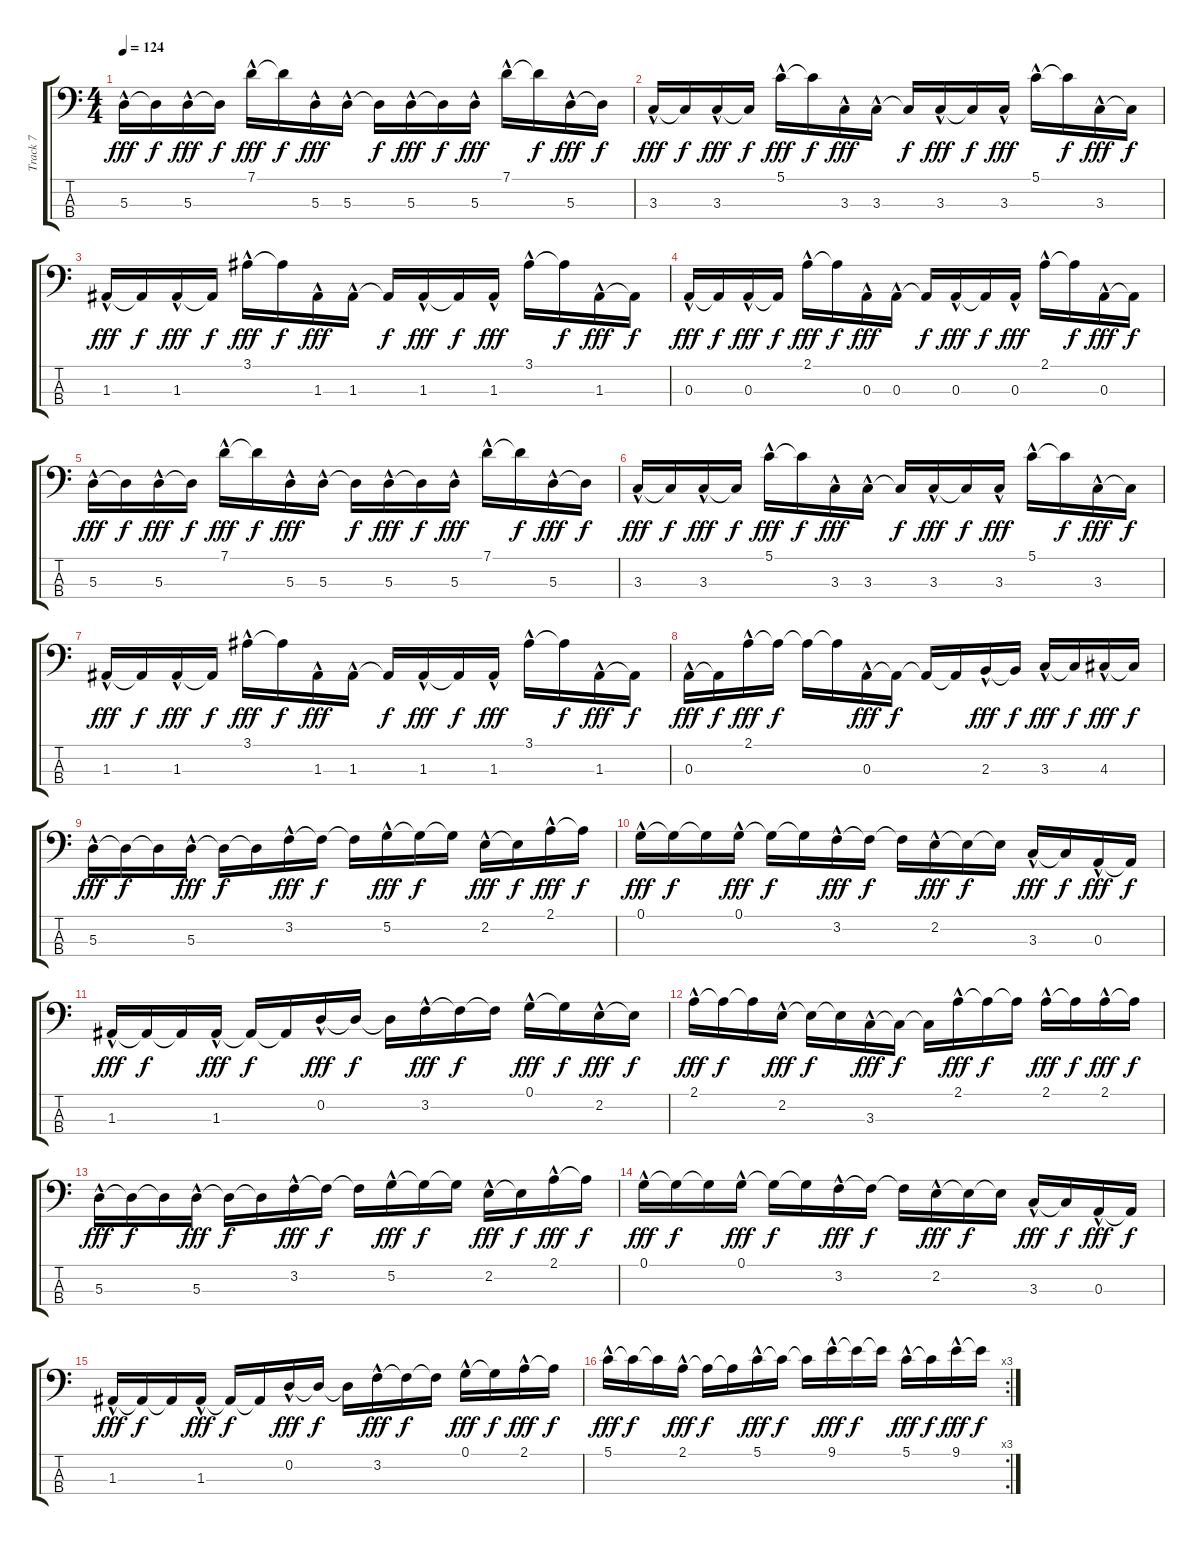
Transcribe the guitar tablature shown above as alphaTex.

\track ("Track 7" "Track 7") {instrument slapbass1}
\staff {score tabs}
\tuning (G2 D2 A1 E1) {hide}
\ts (4 4)
\tempo 124
\clef f4
\ks c
5.3{hac}.16{dy fff} 5.3{t}.16{dy f} 5.3{hac}.16{dy fff} 5.3{t}.16{dy f} 7.1{hac}.16{dy fff} 7.1{t}.16{dy f} 5.3{hac}.16{dy fff} 5.3{hac}.16 5.3{t}.16{dy f} 5.3{hac}.16{dy fff} 5.3{t}.16{dy f} 5.3{hac}.16{dy fff} 7.1{hac}.16 7.1{t}.16{dy f} 5.3{hac}.16{dy fff} 5.3{t}.16{dy f} |
3.3{hac}.16{dy fff} 3.3{t}.16{dy f} 3.3{hac}.16{dy fff} 3.3{t}.16{dy f} 5.1{hac}.16{dy fff} 5.1{t}.16{dy f} 3.3{hac}.16{dy fff} 3.3{hac}.16 3.3{t}.16{dy f} 3.3{hac}.16{dy fff} 3.3{t}.16{dy f} 3.3{hac}.16{dy fff} 5.1{hac}.16 5.1{t}.16{dy f} 3.3{hac}.16{dy fff} 3.3{t}.16{dy f} |
1.3{hac}.16{dy fff} 1.3{t}.16{dy f} 1.3{hac}.16{dy fff} 1.3{t}.16{dy f} 3.1{hac}.16{dy fff} 3.1{t}.16{dy f} 1.3{hac}.16{dy fff} 1.3{hac}.16 1.3{t}.16{dy f} 1.3{hac}.16{dy fff} 1.3{t}.16{dy f} 1.3{hac}.16{dy fff} 3.1{hac}.16 3.1{t}.16{dy f} 1.3{hac}.16{dy fff} 1.3{t}.16{dy f} |
0.3{hac}.16{dy fff} 0.3{t}.16{dy f} 0.3{hac}.16{dy fff} 0.3{t}.16{dy f} 2.1{hac}.16{dy fff} 2.1{t}.16{dy f} 0.3{hac}.16{dy fff} 0.3{hac}.16 0.3{t}.16{dy f} 0.3{hac}.16{dy fff} 0.3{t}.16{dy f} 0.3{hac}.16{dy fff} 2.1{hac}.16 2.1{t}.16{dy f} 0.3{hac}.16{dy fff} 0.3{t}.16{dy f} |
5.3{hac}.16{dy fff} 5.3{t}.16{dy f} 5.3{hac}.16{dy fff} 5.3{t}.16{dy f} 7.1{hac}.16{dy fff} 7.1{t}.16{dy f} 5.3{hac}.16{dy fff} 5.3{hac}.16 5.3{t}.16{dy f} 5.3{hac}.16{dy fff} 5.3{t}.16{dy f} 5.3{hac}.16{dy fff} 7.1{hac}.16 7.1{t}.16{dy f} 5.3{hac}.16{dy fff} 5.3{t}.16{dy f} |
3.3{hac}.16{dy fff} 3.3{t}.16{dy f} 3.3{hac}.16{dy fff} 3.3{t}.16{dy f} 5.1{hac}.16{dy fff} 5.1{t}.16{dy f} 3.3{hac}.16{dy fff} 3.3{hac}.16 3.3{t}.16{dy f} 3.3{hac}.16{dy fff} 3.3{t}.16{dy f} 3.3{hac}.16{dy fff} 5.1{hac}.16 5.1{t}.16{dy f} 3.3{hac}.16{dy fff} 3.3{t}.16{dy f} |
1.3{hac}.16{dy fff} 1.3{t}.16{dy f} 1.3{hac}.16{dy fff} 1.3{t}.16{dy f} 3.1{hac}.16{dy fff} 3.1{t}.16{dy f} 1.3{hac}.16{dy fff} 1.3{hac}.16 1.3{t}.16{dy f} 1.3{hac}.16{dy fff} 1.3{t}.16{dy f} 1.3{hac}.16{dy fff} 3.1{hac}.16 3.1{t}.16{dy f} 1.3{hac}.16{dy fff} 1.3{t}.16{dy f} |
0.3{hac}.16{dy fff} 0.3{t}.16{dy f} 2.1{hac}.16{dy fff} 2.1{t}.16{dy f} 2.1{t}.16 2.1{t}.16 0.3{hac}.16{dy fff} 0.3{t}.16{dy f} 0.3{t}.16 0.3{t}.16 2.3{hac}.16{dy fff} 2.3{t}.16{dy f} 3.3{hac}.16{dy fff} 3.3{t}.16{dy f} 4.3{hac}.16{dy fff} 4.3{t}.16{dy f} |
5.3{hac}.16{dy fff} 5.3{t}.16{dy f} 5.3{t}.16 5.3{hac}.16{dy fff} 5.3{t}.16{dy f} 5.3{t}.16 3.2{hac}.16{dy fff} 3.2{t}.16{dy f} 3.2{t}.16 5.2{hac}.16{dy fff} 5.2{t}.16{dy f} 5.2{t}.16 2.2{hac}.16{dy fff} 2.2{t}.16{dy f} 2.1{hac}.16{dy fff} 2.1{t}.16{dy f} |
0.1{hac}.16{dy fff} 0.1{t}.16{dy f} 0.1{t}.16 0.1{hac}.16{dy fff} 0.1{t}.16{dy f} 0.1{t}.16 3.2{hac}.16{dy fff} 3.2{t}.16{dy f} 3.2{t}.16 2.2{hac}.16{dy fff} 2.2{t}.16{dy f} 2.2{t}.16 3.3{hac}.16{dy fff} 3.3{t}.16{dy f} 0.3{hac}.16{dy fff} 0.3{t}.16{dy f} |
1.3{hac}.16{dy fff} 1.3{t}.16{dy f} 1.3{t}.16 1.3{hac}.16{dy fff} 1.3{t}.16{dy f} 1.3{t}.16 0.2{hac}.16{dy fff} 0.2{t}.16{dy f} 0.2{t}.16 3.2{hac}.16{dy fff} 3.2{t}.16{dy f} 3.2{t}.16 0.1{hac}.16{dy fff} 0.1{t}.16{dy f} 2.2{hac}.16{dy fff} 2.2{t}.16{dy f} |
2.1{hac}.16{dy fff} 2.1{t}.16{dy f} 2.1{t}.16 2.2{hac}.16{dy fff} 2.2{t}.16{dy f} 2.2{t}.16 3.3{hac}.16{dy fff} 3.3{t}.16{dy f} 3.3{t}.16 2.1{hac}.16{dy fff} 2.1{t}.16{dy f} 2.1{t}.16 2.1{hac}.16{dy fff} 2.1{t}.16{dy f} 2.1{hac}.16{dy fff} 2.1{t}.16{dy f} |
5.3{hac}.16{dy fff} 5.3{t}.16{dy f} 5.3{t}.16 5.3{hac}.16{dy fff} 5.3{t}.16{dy f} 5.3{t}.16 3.2{hac}.16{dy fff} 3.2{t}.16{dy f} 3.2{t}.16 5.2{hac}.16{dy fff} 5.2{t}.16{dy f} 5.2{t}.16 2.2{hac}.16{dy fff} 2.2{t}.16{dy f} 2.1{hac}.16{dy fff} 2.1{t}.16{dy f} |
0.1{hac}.16{dy fff} 0.1{t}.16{dy f} 0.1{t}.16 0.1{hac}.16{dy fff} 0.1{t}.16{dy f} 0.1{t}.16 3.2{hac}.16{dy fff} 3.2{t}.16{dy f} 3.2{t}.16 2.2{hac}.16{dy fff} 2.2{t}.16{dy f} 2.2{t}.16 3.3{hac}.16{dy fff} 3.3{t}.16{dy f} 0.3{hac}.16{dy fff} 0.3{t}.16{dy f} |
1.3{hac}.16{dy fff} 1.3{t}.16{dy f} 1.3{t}.16 1.3{hac}.16{dy fff} 1.3{t}.16{dy f} 1.3{t}.16 0.2{hac}.16{dy fff} 0.2{t}.16{dy f} 0.2{t}.16 3.2{hac}.16{dy fff} 3.2{t}.16{dy f} 3.2{t}.16 0.1{hac}.16{dy fff} 0.1{t}.16{dy f} 2.1{hac}.16{dy fff} 2.1{t}.16{dy f} |
\rc 3
5.1{hac}.16{dy fff} 5.1{t}.16{dy f} 5.1{t}.16 2.1{hac}.16{dy fff} 2.1{t}.16{dy f} 2.1{t}.16 5.1{hac}.16{dy fff} 5.1{t}.16{dy f} 5.1{t}.16 9.1{hac}.16{dy fff} 9.1{t}.16{dy f} 9.1{t}.16 5.1{hac}.16{dy fff} 5.1{t}.16{dy f} 9.1{hac}.16{dy fff} 9.1{t}.16{dy f}
